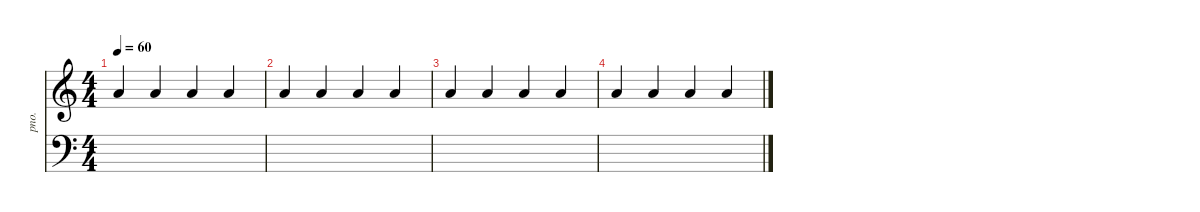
\defaultSystemsLayout 4
\hideDynamics
\bracketExtendMode nobrackets
\otherSystemsTrackNameOrientation horizontal
\track ("Acoustic Piano" "pno.") {instrument acousticgrandpiano}
\staff {score}
\tuning (E4 B3 G3 D3 A2 E2)
\ts (4 4)
\tempo 60
\clef g2
\ks c
5.1.4{dy mf instrument acousticgrandpiano beam Up} 5.1.4{beam Up} 5.1.4{beam Up} 5.1.4{beam Up} |
5.1.4{beam Up} 5.1.4{beam Up} 5.1.4{beam Up} 5.1.4{beam Up} |
5.1.4{beam Up} 5.1.4{beam Up} 5.1.4{beam Up} 5.1.4{beam Up} |
5.1.4{beam Up} 5.1.4{beam Up} 5.1.4{beam Up} 5.1.4{beam Up}
\staff {score}
\tuning (G2 D2 A1 E1 B0)
\clef f4
\ottava regular
\simile none
\ks c
|
|
|
